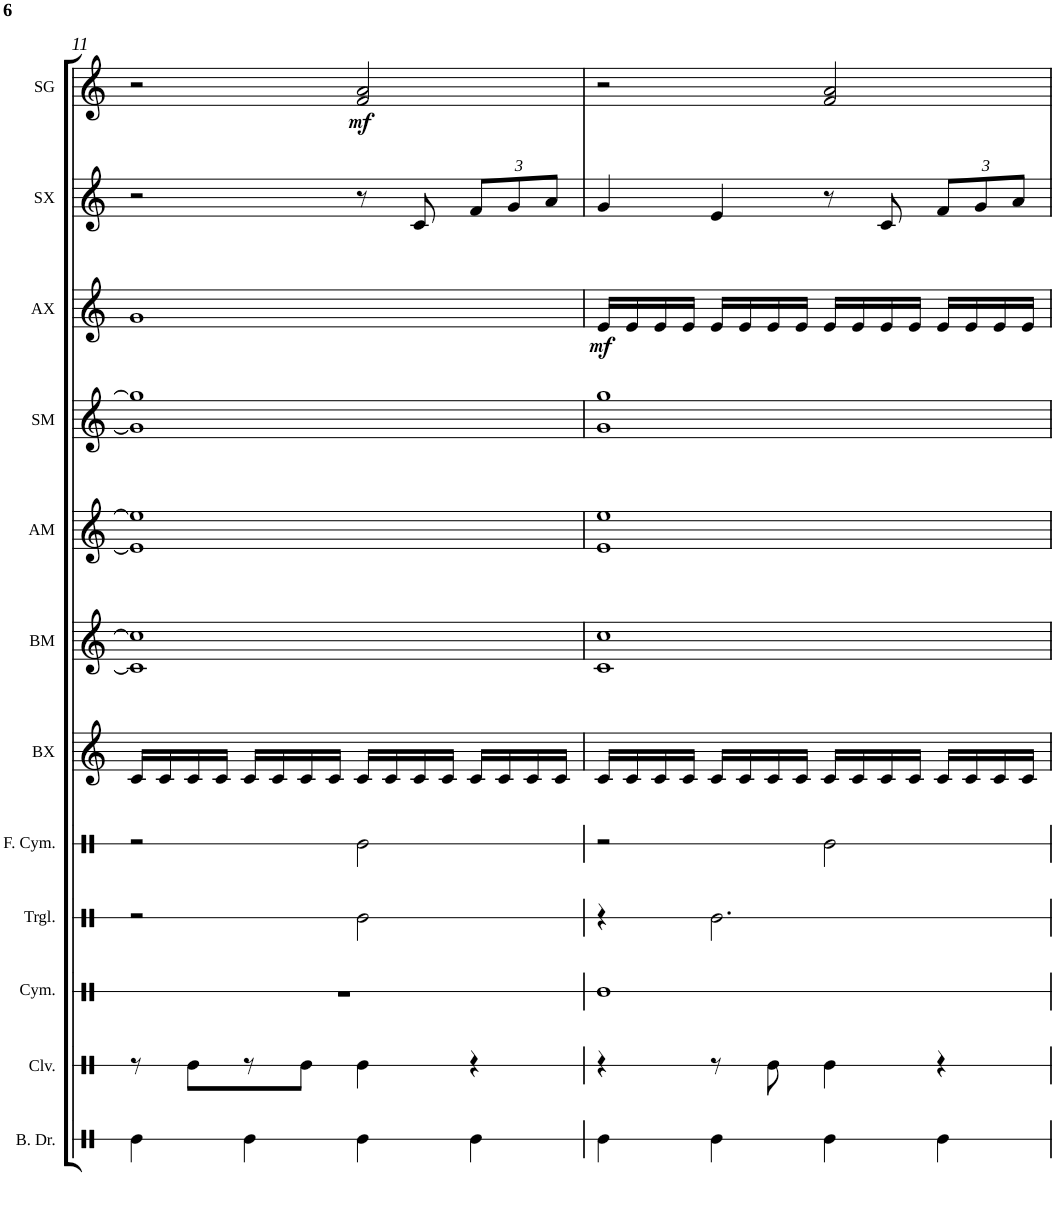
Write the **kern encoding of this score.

**kern	**kern	**kern	**kern	**kern	**kern	**kern	**kern	**kern	**kern	**dynam	**kern	**kern	**dynam
*part12	*part11	*part10	*part9	*part8	*part7	*part6	*part5	*part4	*part3	*part3	*part2	*part1	*part1
*staff12	*staff11	*staff10	*staff9	*staff8	*staff7	*staff6	*staff5	*staff4	*staff3	*staff3	*staff2	*staff1	*staff1
*I"Bass Drum	*I"Claves	*I"Cymbals	*I"Triangle	*I"Finger Cymbals	*I"Bass Xylophone	*I"Bass Metallophone	*I"Alto Metallophone	*I"Soprano Metallophone	*I"Alto Xylophone	*	*I"Soprano Xylophone	*I"Soprano Glockenspiel	*
*I'B. Dr.	*I'Clv.	*I'Cym.	*I'Trgl.	*I'F. Cym.	*I'BX	*I'BM	*I'AM	*I'SM	*I'AX	*	*I'SX	*I'SG	*
!!LO:PB:g=z
*clefX	*clefX	*clefX	*clefX	*clefX	*clefG2	*clefG2	*clefG2	*clefG2	*clefG2	*	*clefG2	*clefG2	*
*	*	*	*	*	*Trd7c12	*Trd7c12	*	*Trd-7c-12	*	*	*Trd-7c-12	*Trd-14c-24	*
*k[]	*k[]	*k[]	*k[]	*k[]	*k[]	*k[]	*k[]	*k[]	*k[]	*	*k[]	*k[]	*
*M4/4	*M4/4	*M4/4	*M4/4	*M4/4	*M4/4	*M4/4	*M4/4	*M4/4	*M4/4	*	*M4/4	*M4/4	*
=11	=11	=11	=11	=11	=11	=11	=11	=11	=11	=11	=11	=11	=11
4Re\	8r	1r	2r	2r	16c/LL	1c] 1cc]	1e] 1ee]	1g] 1gg]	1g	.	2r	2r	.
.	.	.	.	.	16c/	.	.	.	.	.	.	.	.
.	8Re\L	.	.	.	16c/	.	.	.	.	.	.	.	.
.	.	.	.	.	16c/JJ	.	.	.	.	.	.	.	.
4Re\	8r	.	.	.	16c/LL	.	.	.	.	.	.	.	.
.	.	.	.	.	16c/	.	.	.	.	.	.	.	.
.	8Re\J	.	.	.	16c/	.	.	.	.	.	.	.	.
.	.	.	.	.	16c/JJ	.	.	.	.	.	.	.	.
!	!	!	!	!	!	!	!	!	!	!	!	!	!LO:DY:b
4Re\	4Re\	.	2Re\	2Re\	16c/LL	.	.	.	.	.	8r	2f/ 2a/	mf
.	.	.	.	.	16c/	.	.	.	.	.	.	.	.
.	.	.	.	.	16c/	.	.	.	.	.	8c/	.	.
.	.	.	.	.	16c/JJ	.	.	.	.	.	.	.	.
*	*	*	*	*	*	*	*	*	*	*	*Xbrackettup	*	*
4Re\	4r	.	.	.	16c/LL	.	.	.	.	.	12f/L	.	.
.	.	.	.	.	16c/	.	.	.	.	.	.	.	.
.	.	.	.	.	.	.	.	.	.	.	12g/	.	.
.	.	.	.	.	16c/	.	.	.	.	.	.	.	.
.	.	.	.	.	.	.	.	.	.	.	12a/J	.	.
.	.	.	.	.	16c/JJ	.	.	.	.	.	.	.	.
=12	=12	=12	=12	=12	=12	=12	=12	=12	=12	=12	=12	=12	=12
!	!	!	!	!	!	!	!	!	!	!LO:DY:b	!	!	!
4Re\	4r	1Re	4r	2r	16c/LL	1c 1cc	1e 1ee	1g 1gg	16e/LL	mf	4g/	2r	.
.	.	.	.	.	16c/	.	.	.	16e/	.	.	.	.
.	.	.	.	.	16c/	.	.	.	16e/	.	.	.	.
.	.	.	.	.	16c/JJ	.	.	.	16e/JJ	.	.	.	.
4Re\	8r	.	2.Re\	.	16c/LL	.	.	.	16e/LL	.	4e/	.	.
.	.	.	.	.	16c/	.	.	.	16e/	.	.	.	.
.	8Re\	.	.	.	16c/	.	.	.	16e/	.	.	.	.
.	.	.	.	.	16c/JJ	.	.	.	16e/JJ	.	.	.	.
4Re\	4Re\	.	.	2Re\	16c/LL	.	.	.	16e/LL	.	8r	2f/ 2a/	.
.	.	.	.	.	16c/	.	.	.	16e/	.	.	.	.
.	.	.	.	.	16c/	.	.	.	16e/	.	8c/	.	.
.	.	.	.	.	16c/JJ	.	.	.	16e/JJ	.	.	.	.
4Re\	4r	.	.	.	16c/LL	.	.	.	16e/LL	.	12f/L	.	.
.	.	.	.	.	16c/	.	.	.	16e/	.	.	.	.
.	.	.	.	.	.	.	.	.	.	.	12g/	.	.
.	.	.	.	.	16c/	.	.	.	16e/	.	.	.	.
.	.	.	.	.	.	.	.	.	.	.	12a/J	.	.
.	.	.	.	.	16c/JJ	.	.	.	16e/JJ	.	.	.	.
=	=	=	=	=	=	=	=	=	=	=	=	=	=
*-	*-	*-	*-	*-	*-	*-	*-	*-	*-	*-	*-	*-	*-
